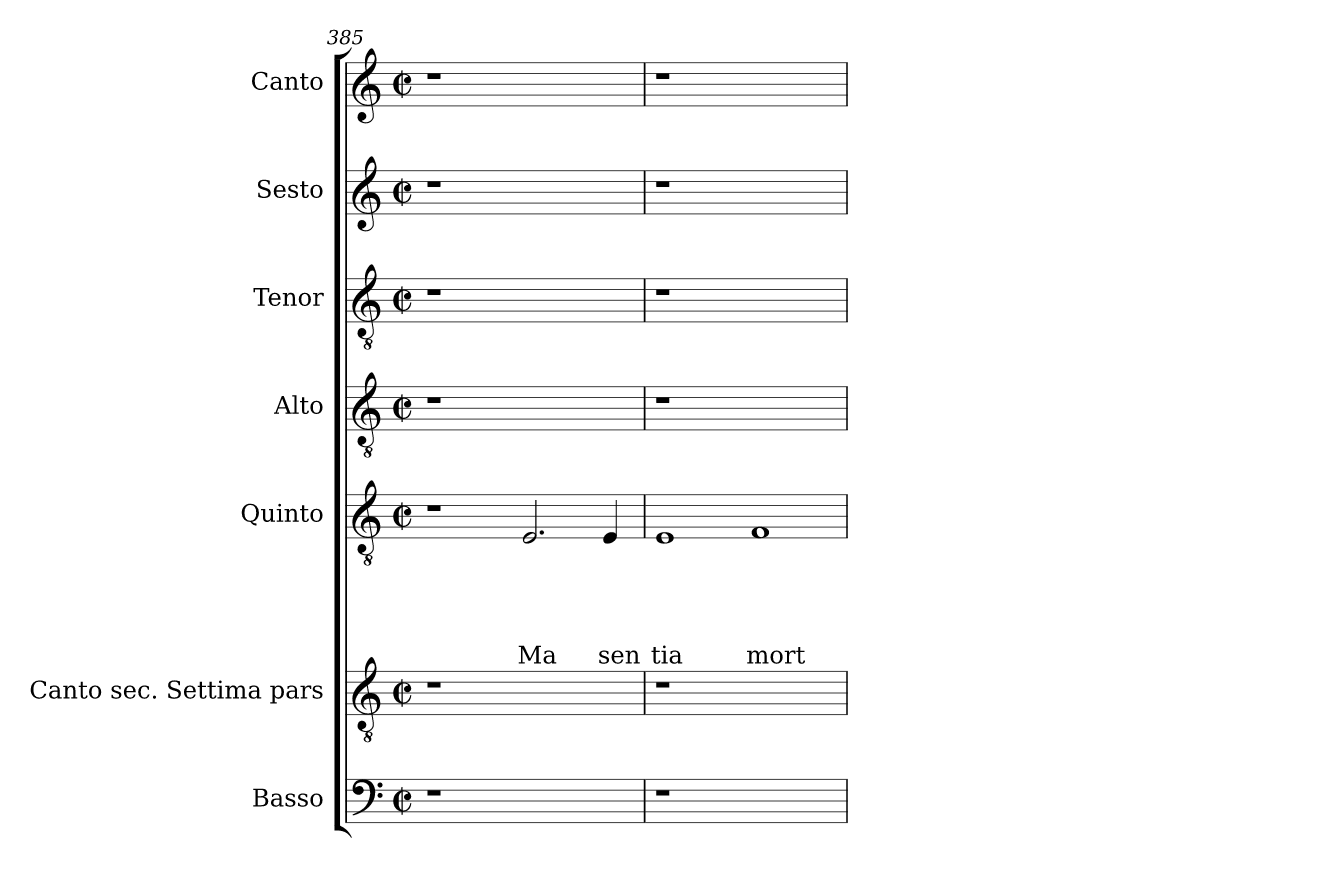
**kern	**kern	**kern	**text	**text	**text	**text	**text	**kern	**kern	**kern	**kern
*part7	*part6	*part5	*part5	*part5	*part5	*part5	*part5	*part4	*part3	*part2	*part1
*staff7	*staff6	*staff5	*staff5	*staff5	*staff5	*staff5	*staff5	*staff4	*staff3	*staff2	*staff1
*I"Basso	*I"Canto sec. Settima pars	*I"Quinto	*	*	*	*	*	*I"Alto	*I"Tenor	*I"Sesto	*I"Canto
*	*	*I'Quinto	*	*	*	*	*	*I'Alto	*I'Tenor	*I'Sesto	*I'Canto
*clefF4	*clefGv2	*clefGv2	*	*	*	*	*	*clefGv2	*clefGv2	*clefG2	*clefG2
*k[]	*k[]	*k[]	*	*	*	*	*	*k[]	*k[]	*k[]	*k[]
*C:	*C:	*C:	*	*	*	*	*	*C:	*C:	*C:	*C:
*M2/2	*M2/2	*M2/2	*	*	*	*	*	*M2/2	*M2/2	*M2/2	*M2/2
*met(c|)	*met(c|)	*met(c|)	*	*	*	*	*	*met(c|)	*met(c|)	*met(c|)	*met(c|)
=385	=385	=385	=385	=385	=385	=385	=385	=385	=385	=385	=385
1r	1r	1r	.	.	.	.	.	1r	1r	1r	1r
!	!	!	!	!	!	!	!LO:LY:b	!	!	!	!
1ryy	1ryy	2.E/	.	.	.	.	Ma	1ryy	1ryy	1ryy	1ryy
!	!	!	!	!	!	!	!LO:LY:b	!	!	!	!
.	.	4E/	.	.	.	.	sen	.	.	.	.
=386	=386	=386	=386	=386	=386	=386	=386	=386	=386	=386	=386
!	!	!	!	!	!	!	!LO:LY:b	!	!	!	!
1r	1r	1E	.	.	.	.	tia	1r	1r	1r	1r
!	!	!	!	!	!	!	!LO:LY:b	!	!	!	!
1ryy	1ryy	1F	.	.	.	.	mort	1ryy	1ryy	1ryy	1ryy
=	=	=	=	=	=	=	=	=	=	=	=
*-	*-	*-	*-	*-	*-	*-	*-	*-	*-	*-	*-
